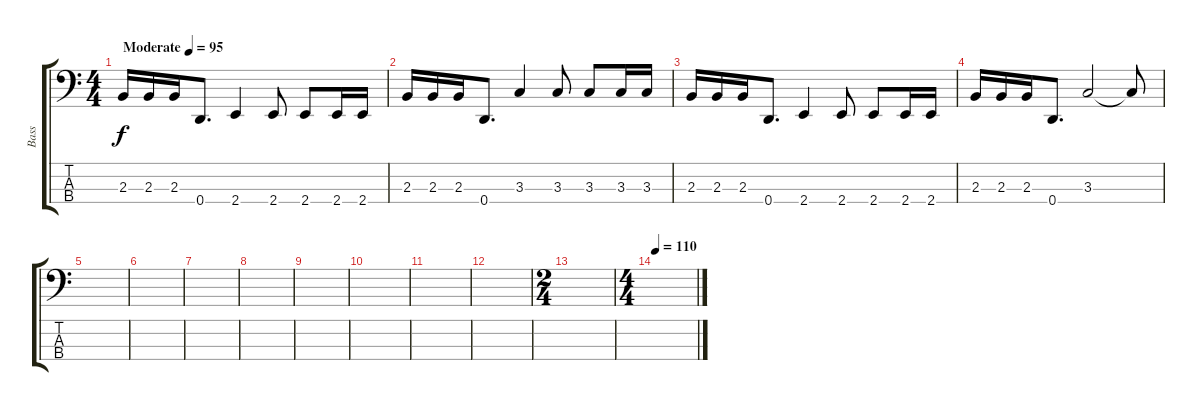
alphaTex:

\track ("Bass" "Bass") {instrument electricbasspick}
\staff {score tabs}
\tuning (G2 D2 A1 D1) {hide}
\ts (4 4)
\tempo (95 "Moderate")
\clef f4
\ks c
2.3.16{dy f instrument electricbasspick} 2.3.16 2.3.16 0.4.8{d} 2.4.4 2.4.8 2.4.8 2.4.16 2.4.16 |
2.3.16 2.3.16 2.3.16 0.4.8{d} 3.3.4 3.3.8 3.3.8 3.3.16 3.3.16 |
2.3.16 2.3.16 2.3.16 0.4.8{d} 2.4.4 2.4.8 2.4.8 2.4.16 2.4.16 |
2.3.16 2.3.16 2.3.16 0.4.8{d} 3.3.2 3.3{t}.8 |
|
|
|
|
|
|
|
|
\ts (2 4)
|
\ts (4 4)
\tempo 110
